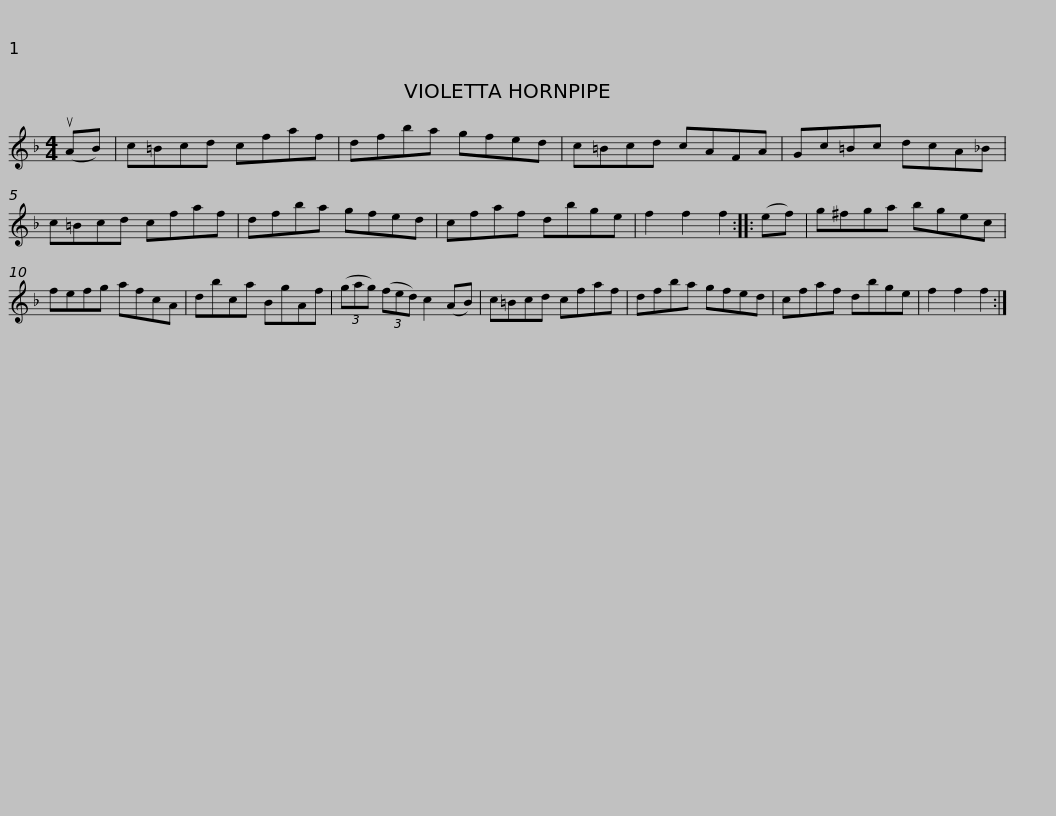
X:1
L:1/8
M:4/4
I:linebreak $
K:F
V:1 treble
V:1
 (uAB) | c=Bcd cfaf | dfba gfed | c=Bcd cAFA | Gc=Bc dcA_B |$ %5
 c=Bcd cfaf | dfba gfed | cfaf dbge | f2 f2 f2 :: (ef) | %10
 g^fga bgec |$ fefg afcA | dbca BgAf | (3(gag) (3(fed) c2 (AB) | c=Bcd cfaf | %15
 dfba gfed |$ cfaf dbge | f2 f2 f2 :| %18
